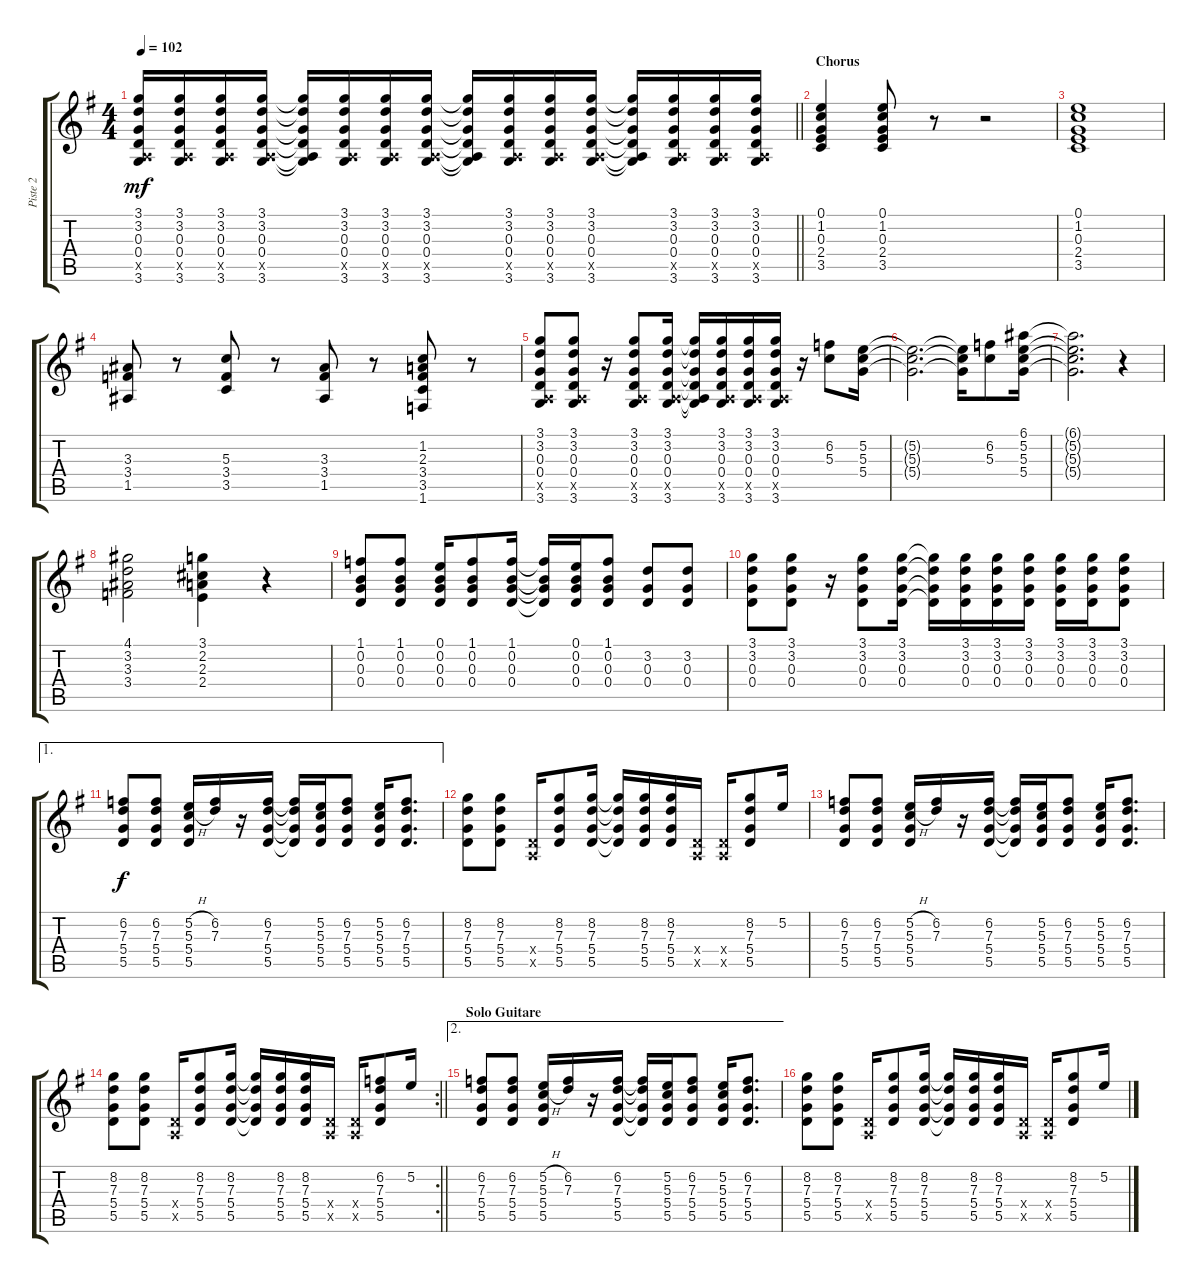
\track ("Piste 2" "Piste 2") {instrument acousticguitarsteel}
\staff {score tabs}
\tuning (E4 B3 G3 D3 A2 E2) {hide}
\ts (4 4)
\tempo 102
\clef g2
\barLineRight lightlight
\ks g
(3.1 3.2 0.3 0.4 0.5{x} 3.6).16{dy mf} (3.1 3.2 0.3 0.4 0.5{x} 3.6).16 (3.1 3.2 0.3 0.4 0.5{x} 3.6).16 (3.1 3.2 0.3 0.4 0.5{x} 3.6).16 (3.1{t} 3.2{t} 0.3{t} 0.4{t} 0.5{t} 3.6{t}).16 (3.1 3.2 0.3 0.4 0.5{x} 3.6).16 (3.1 3.2 0.3 0.4 0.5{x} 3.6).16 (3.1 3.2 0.3 0.4 0.5{x} 3.6).16 (3.1{t} 3.2{t} 0.3{t} 0.4{t} 0.5{t} 3.6{t}).16 (3.1 3.2 0.3 0.4 0.5{x} 3.6).16 (3.1 3.2 0.3 0.4 0.5{x} 3.6).16 (3.1 3.2 0.3 0.4 0.5{x} 3.6).16 (3.1{t} 3.2{t} 0.3{t} 0.4{t} 0.5{t} 3.6{t}).16 (3.1 3.2 0.3 0.4 0.5{x} 3.6).16 (3.1 3.2 0.3 0.4 0.5{x} 3.6).16 (3.1 3.2 0.3 0.4 0.5{x} 3.6).16 |
\section ("" "Chorus")
(0.1 1.2 0.3 2.4 3.5).4 (0.1 1.2 0.3 2.4 3.5).8 r.8 r.2 |
(0.1 1.2 0.3 2.4 3.5).1 |
(3.3 3.4 1.5).8 r.8 (5.3 3.4 3.5).8 r.8 (3.3 3.4 1.5).8 r.8 (1.2 2.3 3.4 3.5 1.6).8 r.8 |
(3.1 3.2 0.3 0.4 0.5{x} 3.6).8 (3.1 3.2 0.3 0.4 0.5{x} 3.6).8 r.16 (3.1 3.2 0.3 0.4 0.5{x} 3.6).8 (3.1 3.2 0.3 0.4 0.5{x} 3.6).16 (3.1{t} 3.2{t} 0.3{t} 0.4{t} 0.5{t} 3.6{t}).16 (3.1 3.2 0.3 0.4 0.5{x} 3.6).16 (3.1 3.2 0.3 0.4 0.5{x} 3.6).16 (3.1 3.2 0.3 0.4 0.5{x} 3.6).16 r.16 (6.2 5.3).8 (5.2 5.3 5.4).16 |
(5.2{t} 5.3{t} 5.4{t}).2{d} (5.2{t} 5.3{t} 5.4{t}).16 (6.2 5.3).8 (6.1 5.2 5.3 5.4).16 |
(6.1{t} 5.2{t} 5.3{t} 5.4{t}).2{d} r.4 |
(4.1 3.2 3.3 3.4).2 (3.1 2.2 2.3 2.4).4 r.4 |
(1.1 0.2 0.3 0.4).8 (1.1 0.2 0.3 0.4).8 (0.1 0.2 0.3 0.4).16 (1.1 0.2 0.3 0.4).8 (1.1 0.2 0.3 0.4).16 (1.1{t} 0.2{t} 0.3{t} 0.4{t}).16 (0.1 0.2 0.3 0.4).16 (1.1 0.2 0.3 0.4).8 (3.2 0.3 0.4).8 (3.2 0.3 0.4).8 |
(3.1 3.2 0.3 0.4).8 (3.1 3.2 0.3 0.4).8 r.16 (3.1 3.2 0.3 0.4).8 (3.1 3.2 0.3 0.4).16 (3.1{t} 3.2{t} 0.3{t} 0.4{t}).16 (3.1 3.2 0.3 0.4).16 (3.1 3.2 0.3 0.4).16 (3.1 3.2 0.3 0.4).16 (3.1 3.2 0.3 0.4).16 (3.1 3.2 0.3 0.4).16 (3.1 3.2 0.3 0.4).8 |
\ae 1
(6.2 7.3 5.4 5.5).8{dy f} (6.2 7.3 5.4 5.5).8 (5.2{h} 5.3{h} 5.4 5.5).16 (6.2 7.3).16 r.16 (6.2 7.3 5.4 5.5).16 (6.2{t} 7.3{t} 5.4{t} 5.5{t}).16 (5.2 5.3 5.4 5.5).16 (6.2 7.3 5.4 5.5).8 (5.2 5.3 5.4 5.5).16 (6.2 7.3 5.4 5.5).8{d} |
(8.2 7.3 5.4 5.5).8 (8.2 7.3 5.4 5.5).8 (0.4{x} 0.5{x}).16 (8.2 7.3 5.4 5.5).8 (8.2 7.3 5.4 5.5).16 (8.2{t} 7.3{t} 5.4{t} 5.5{t}).16 (8.2 7.3 5.4 5.5).16 (8.2 7.3 5.4 5.5).16 (0.4{x} 0.5{x}).16 (0.4{x} 0.5{x}).16 (8.2 7.3 5.4 5.5).8 5.2.16 |
(6.2 7.3 5.4 5.5).8 (6.2 7.3 5.4 5.5).8 (5.2{h} 5.3{h} 5.4 5.5).16 (6.2 7.3).16 r.16 (6.2 7.3 5.4 5.5).16 (6.2{t} 7.3{t} 5.4{t} 5.5{t}).16 (5.2 5.3 5.4 5.5).16 (6.2 7.3 5.4 5.5).8 (5.2 5.3 5.4 5.5).16 (6.2 7.3 5.4 5.5).8{d} |
\rc 2
\barLineRight lightlight
(8.2 7.3 5.4 5.5).8 (8.2 7.3 5.4 5.5).8 (0.4{x} 0.5{x}).16 (8.2 7.3 5.4 5.5).8 (8.2 7.3 5.4 5.5).16 (8.2{t} 7.3{t} 5.4{t} 5.5{t}).16 (8.2 7.3 5.4 5.5).16 (8.2 7.3 5.4 5.5).16 (0.4{x} 0.5{x}).16 (0.4{x} 0.5{x}).16 (6.2 7.3 5.4 5.5).8 5.2.16 |
\ae 2
\section ("" "Solo Guitare")
(6.2 7.3 5.4 5.5).8 (6.2 7.3 5.4 5.5).8 (5.2{h} 5.3{h} 5.4 5.5).16 (6.2 7.3).16 r.16 (6.2 7.3 5.4 5.5).16 (6.2{t} 7.3{t} 5.4{t} 5.5{t}).16 (5.2 5.3 5.4 5.5).16 (6.2 7.3 5.4 5.5).8 (5.2 5.3 5.4 5.5).16 (6.2 7.3 5.4 5.5).8{d} |
(8.2 7.3 5.4 5.5).8 (8.2 7.3 5.4 5.5).8 (0.4{x} 0.5{x}).16 (8.2 7.3 5.4 5.5).8 (8.2 7.3 5.4 5.5).16 (8.2{t} 7.3{t} 5.4{t} 5.5{t}).16 (8.2 7.3 5.4 5.5).16 (8.2 7.3 5.4 5.5).16 (0.4{x} 0.5{x}).16 (0.4{x} 0.5{x}).16 (8.2 7.3 5.4 5.5).8 5.2.16
